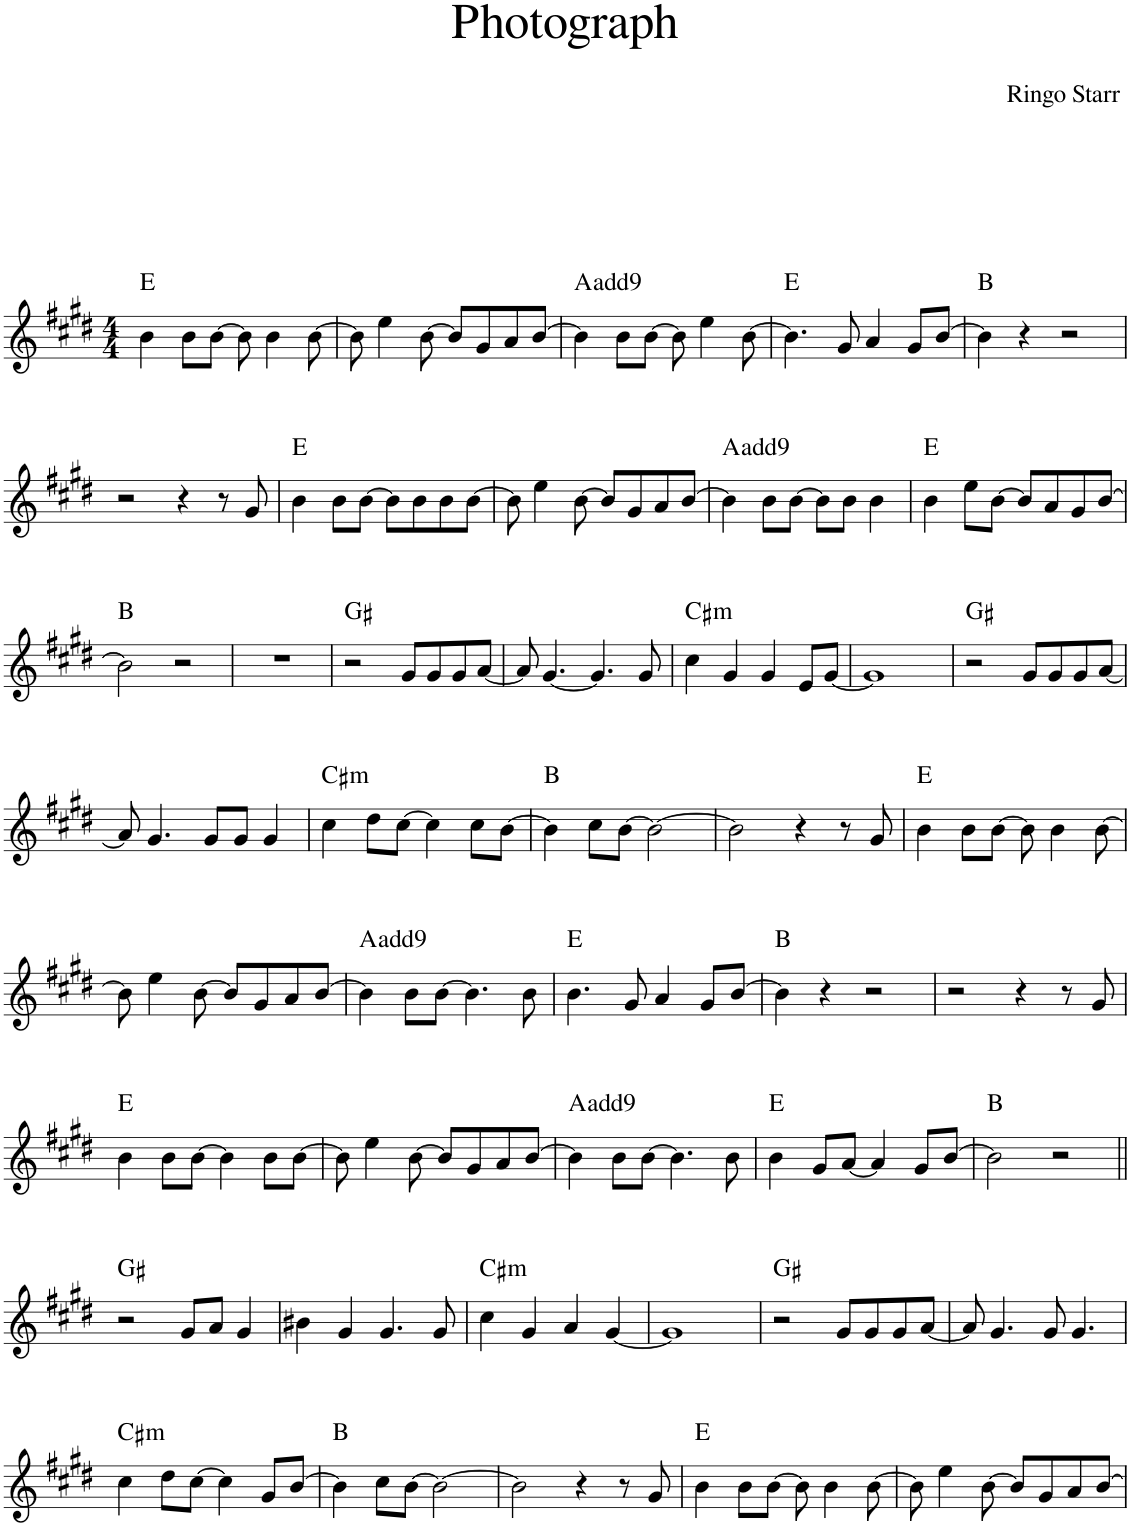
**kern	**harte
*part1	*part1
*staff1	*
*I"Piano	*
*I'Pno.	*
*clefG2	*
*k[f#c#g#d#]	*
*M4/4	*
=1	=1
4b\	E:maj
8b\L	.
[8b\J	.
8b\]	.
4b\	.
[8b\	.
=2	=2
8b\]	.
4ee\	.
[8b\	.
8b/L]	.
8g#/	.
8a/	.
[8b/J	.
=3	=3
4b\]	A:maj(9)
8b\L	.
[8b\J	.
8b\]	.
4ee\	.
[8b\	.
=4	=4
4.b\]	E:maj
8g#/	.
4a/	.
8g#/L	.
[8b/J	.
=5	=5
4b\]	B:maj
4r	.
2r	.
!!LO:LB:g=z
=6	=6
2r	.
4r	.
8r	.
8g#/	.
=7	=7
4b\	E:maj
8b\L	.
[8b\J	.
8b\L]	.
8b\	.
8b\	.
[8b\J	.
=8	=8
8b\]	.
4ee\	.
[8b\	.
8b/L]	.
8g#/	.
8a/	.
[8b/J	.
=9	=9
4b\]	A:maj(9)
8b\L	.
[8b\J	.
8b\L]	.
8b\J	.
4b\	.
=10	=10
4b\	E:maj
8ee\L	.
[8b\J	.
8b/L]	.
8a/	.
8g#/	.
[8b/J	.
!!LO:LB:g=z
=11	=11
2b\]	B:maj
2r	.
=12	=12
1r	.
=13	=13
2r	G#:maj
8g#/L	.
8g#/	.
8g#/	.
[8a/J	.
=14	=14
8a/]	.
[4.g#/	.
4.g#/]	.
8g#/	.
=15	=15
!	!LO:H:kt=m
4cc#\	C#:min
4g#/	.
4g#/	.
8e/L	.
[8g#/J	.
=16	=16
1g#]	.
=17	=17
2r	G#:maj
8g#/L	.
8g#/	.
8g#/	.
[8a/J	.
!!LO:LB:g=z
=18	=18
8a/]	.
4.g#/	.
8g#/L	.
8g#/J	.
4g#/	.
=19	=19
!	!LO:H:kt=m
4cc#\	C#:min
8dd#\L	.
[8cc#\J	.
4cc#\]	.
8cc#\L	.
[8b\J	.
=20	=20
4b\]	B:maj
8cc#\L	.
[8b\J	.
2b\_	.
=21	=21
2b\]	.
4r	.
8r	.
8g#/	.
=22	=22
4b\	E:maj
8b\L	.
[8b\J	.
8b\]	.
4b\	.
[8b\	.
!!LO:LB:g=z
=23	=23
8b\]	.
4ee\	.
[8b\	.
8b/L]	.
8g#/	.
8a/	.
[8b/J	.
=24	=24
4b\]	A:maj(9)
8b\L	.
[8b\J	.
4.b\]	.
8b\	.
=25	=25
4.b\	E:maj
8g#/	.
4a/	.
8g#/L	.
[8b/J	.
=26	=26
4b\]	B:maj
4r	.
2r	.
=27	=27
2r	.
4r	.
8r	.
8g#/	.
!!LO:LB:g=z
=28	=28
4b\	E:maj
8b\L	.
[8b\J	.
4b\]	.
8b\L	.
[8b\J	.
=29	=29
8b\]	.
4ee\	.
[8b\	.
8b/L]	.
8g#/	.
8a/	.
[8b/J	.
=30	=30
4b\]	A:maj(9)
8b\L	.
[8b\J	.
4.b\]	.
8b\	.
=31	=31
4b\	E:maj
8g#/L	.
[8a/J	.
4a/]	.
8g#/L	.
[8b/J	.
=32	=32
2b\]	B:maj
2r	.
!!LO:LB:g=z
=33||	=33||
2r	G#:maj
8g#/L	.
8a/J	.
4g#/	.
=34	=34
4b#X\	.
4g#/	.
4.g#/	.
8g#/	.
=35	=35
!	!LO:H:kt=m
4cc#\	C#:min
4g#/	.
4a/	.
[4g#/	.
=36	=36
1g#]	.
=37	=37
2r	G#:maj
8g#/L	.
8g#/	.
8g#/	.
[8a/J	.
=38	=38
8a/]	.
4.g#/	.
8g#/	.
4.g#/	.
!!LO:LB:g=z
=39	=39
!	!LO:H:kt=m
4cc#\	C#:min
8dd#\L	.
[8cc#\J	.
4cc#\]	.
8g#/L	.
[8b/J	.
=40	=40
4b\]	B:maj
8cc#\L	.
[8b\J	.
2b\_	.
=41	=41
2b\]	.
4r	.
8r	.
8g#/	.
=42	=42
4b\	E:maj
8b\L	.
[8b\J	.
8b\]	.
4b\	.
[8b\	.
=43	=43
8b\]	.
4ee\	.
[8b\	.
8b/L]	.
8g#/	.
8a/	.
[8b/J	.
=	=
*-	*-
